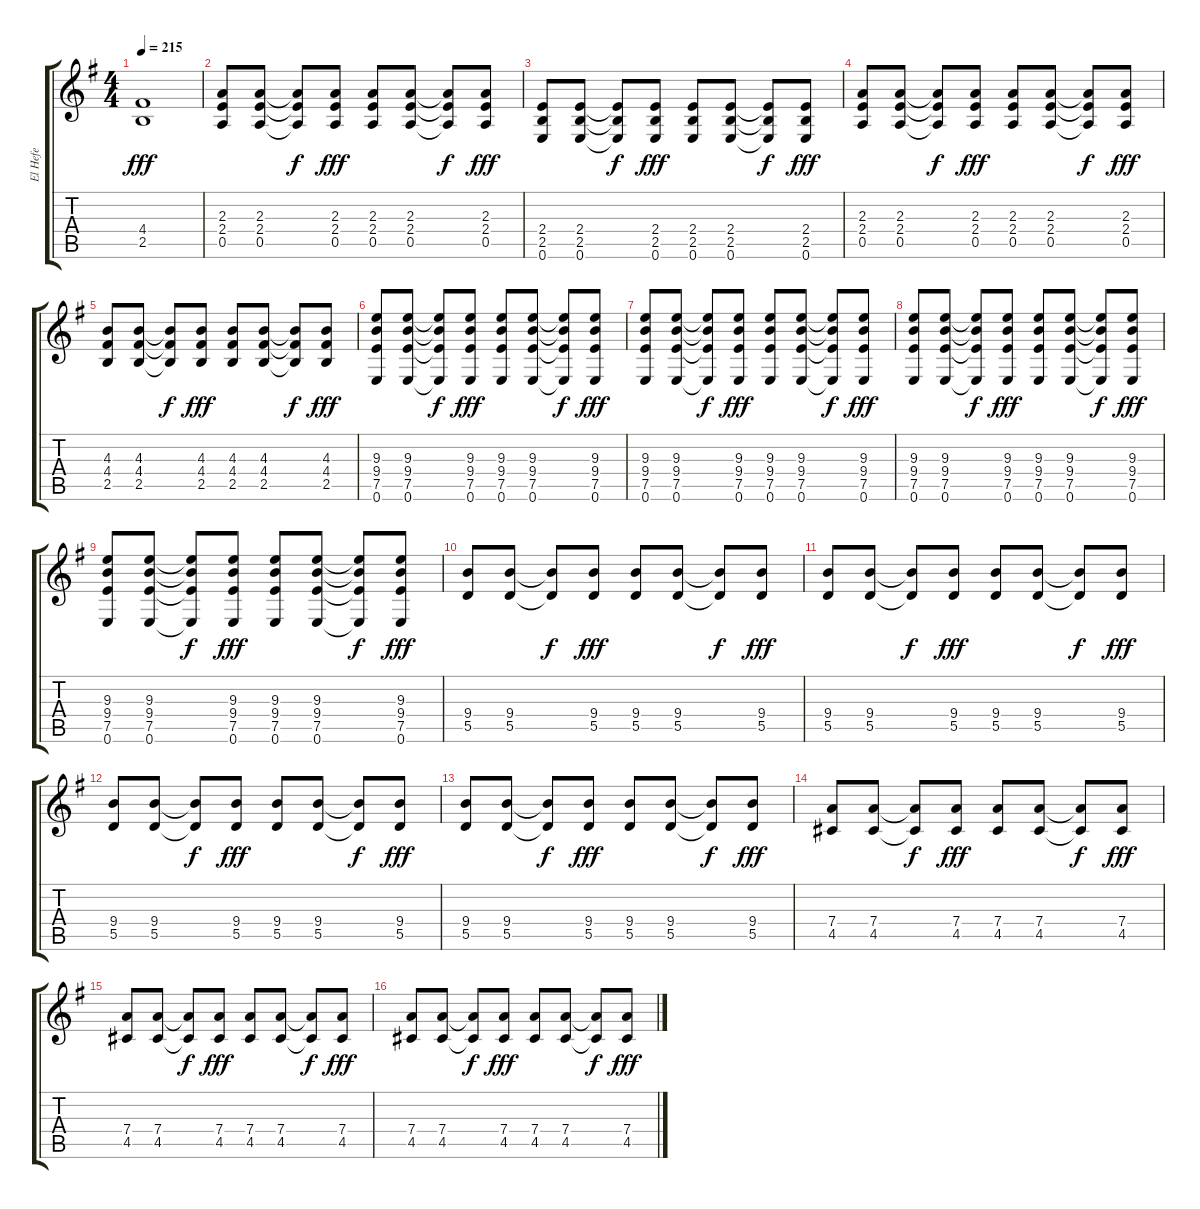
\track ("El Hefe" "El Hefe") {instrument overdrivenguitar}
\staff {score tabs}
\tuning (E4 B3 G3 D3 A2 E2) {hide}
\ts (4 4)
\tempo 215
\clef g2
\ks eminor
(4.4 2.5).1{dy fff} |
(2.3 2.4 0.5).8 (2.3 2.4 0.5).8 (2.3{t} 2.4{t} 0.5{t}).8{dy f} (2.3 2.4 0.5).8{dy fff} (2.3 2.4 0.5).8 (2.3 2.4 0.5).8 (2.3{t} 2.4{t} 0.5{t}).8{dy f} (2.3 2.4 0.5).8{dy fff} |
(2.4 2.5 0.6).8 (2.4 2.5 0.6).8 (2.4{t} 2.5{t} 0.6{t}).8{dy f} (2.4 2.5 0.6).8{dy fff} (2.4 2.5 0.6).8 (2.4 2.5 0.6).8 (2.4{t} 2.5{t} 0.6{t}).8{dy f} (2.4 2.5 0.6).8{dy fff} |
(2.3 2.4 0.5).8 (2.3 2.4 0.5).8 (2.3{t} 2.4{t} 0.5{t}).8{dy f} (2.3 2.4 0.5).8{dy fff} (2.3 2.4 0.5).8 (2.3 2.4 0.5).8 (2.3{t} 2.4{t} 0.5{t}).8{dy f} (2.3 2.4 0.5).8{dy fff} |
(4.3 4.4 2.5).8 (4.3 4.4 2.5).8 (4.3{t} 4.4{t} 2.5{t}).8{dy f} (4.3 4.4 2.5).8{dy fff} (4.3 4.4 2.5).8 (4.3 4.4 2.5).8 (4.3{t} 4.4{t} 2.5{t}).8{dy f} (4.3 4.4 2.5).8{dy fff} |
(9.3 9.4 7.5 0.6).8 (9.3 9.4 7.5 0.6).8 (9.3{t} 9.4{t} 7.5{t} 0.6{t}).8{dy f} (9.3 9.4 7.5 0.6).8{dy fff} (9.3 9.4 7.5 0.6).8 (9.3 9.4 7.5 0.6).8 (9.3{t} 9.4{t} 7.5{t} 0.6{t}).8{dy f} (9.3 9.4 7.5 0.6).8{dy fff} |
(9.3 9.4 7.5 0.6).8 (9.3 9.4 7.5 0.6).8 (9.3{t} 9.4{t} 7.5{t} 0.6{t}).8{dy f} (9.3 9.4 7.5 0.6).8{dy fff} (9.3 9.4 7.5 0.6).8 (9.3 9.4 7.5 0.6).8 (9.3{t} 9.4{t} 7.5{t} 0.6{t}).8{dy f} (9.3 9.4 7.5 0.6).8{dy fff} |
(9.3 9.4 7.5 0.6).8 (9.3 9.4 7.5 0.6).8 (9.3{t} 9.4{t} 7.5{t} 0.6{t}).8{dy f} (9.3 9.4 7.5 0.6).8{dy fff} (9.3 9.4 7.5 0.6).8 (9.3 9.4 7.5 0.6).8 (9.3{t} 9.4{t} 7.5{t} 0.6{t}).8{dy f} (9.3 9.4 7.5 0.6).8{dy fff} |
(9.3 9.4 7.5 0.6).8 (9.3 9.4 7.5 0.6).8 (9.3{t} 9.4{t} 7.5{t} 0.6{t}).8{dy f} (9.3 9.4 7.5 0.6).8{dy fff} (9.3 9.4 7.5 0.6).8 (9.3 9.4 7.5 0.6).8 (9.3{t} 9.4{t} 7.5{t} 0.6{t}).8{dy f} (9.3 9.4 7.5 0.6).8{dy fff} |
(9.4 5.5).8 (9.4 5.5).8 (9.4{t} 5.5{t}).8{dy f} (9.4 5.5).8{dy fff} (9.4 5.5).8 (9.4 5.5).8 (9.4{t} 5.5{t}).8{dy f} (9.4 5.5).8{dy fff} |
(9.4 5.5).8 (9.4 5.5).8 (9.4{t} 5.5{t}).8{dy f} (9.4 5.5).8{dy fff} (9.4 5.5).8 (9.4 5.5).8 (9.4{t} 5.5{t}).8{dy f} (9.4 5.5).8{dy fff} |
(9.4 5.5).8 (9.4 5.5).8 (9.4{t} 5.5{t}).8{dy f} (9.4 5.5).8{dy fff} (9.4 5.5).8 (9.4 5.5).8 (9.4{t} 5.5{t}).8{dy f} (9.4 5.5).8{dy fff} |
(9.4 5.5).8 (9.4 5.5).8 (9.4{t} 5.5{t}).8{dy f} (9.4 5.5).8{dy fff} (9.4 5.5).8 (9.4 5.5).8 (9.4{t} 5.5{t}).8{dy f} (9.4 5.5).8{dy fff} |
(7.4 4.5).8 (7.4 4.5).8 (7.4{t} 4.5{t}).8{dy f} (7.4 4.5).8{dy fff} (7.4 4.5).8 (7.4 4.5).8 (7.4{t} 4.5{t}).8{dy f} (7.4 4.5).8{dy fff} |
(7.4 4.5).8 (7.4 4.5).8 (7.4{t} 4.5{t}).8{dy f} (7.4 4.5).8{dy fff} (7.4 4.5).8 (7.4 4.5).8 (7.4{t} 4.5{t}).8{dy f} (7.4 4.5).8{dy fff} |
(7.4 4.5).8 (7.4 4.5).8 (7.4{t} 4.5{t}).8{dy f} (7.4 4.5).8{dy fff} (7.4 4.5).8 (7.4 4.5).8 (7.4{t} 4.5{t}).8{dy f} (7.4 4.5).8{dy fff}
